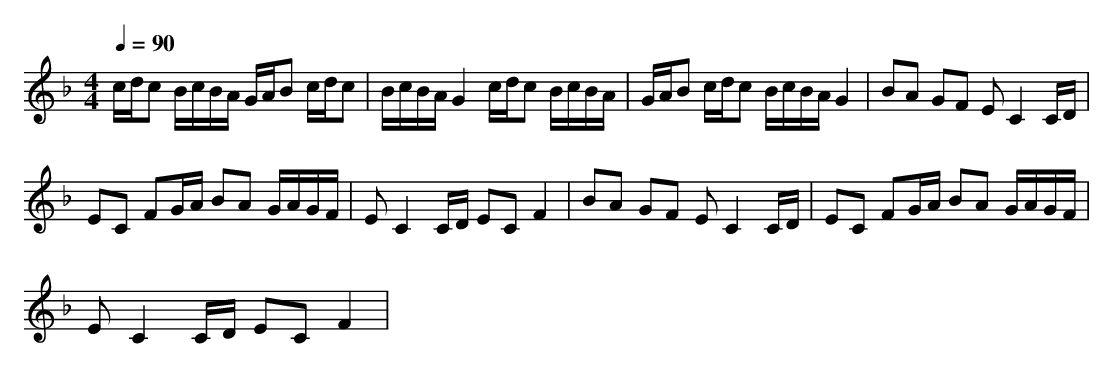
X:1
T:
M: 4/4
L: 1/8
Q:1/4=90
K:F % 1 flats
c/2d/2c B/2c/2B/2A/2 G/2A/2B c/2d/2c|B/2c/2B/2A/2 G2 c/2d/2c B/2c/2B/2A/2|G/2A/2B c/2d/2c B/2c/2B/2A/2 G2|BA GF EC2C/2D/2|
EC FG/2A/2 BA G/2A/2G/2F/2|EC2C/2D/2 EC F2|BA GF EC2C/2D/2|EC FG/2A/2 BA G/2A/2G/2F/2|
EC2C/2D/2 EC F2|
